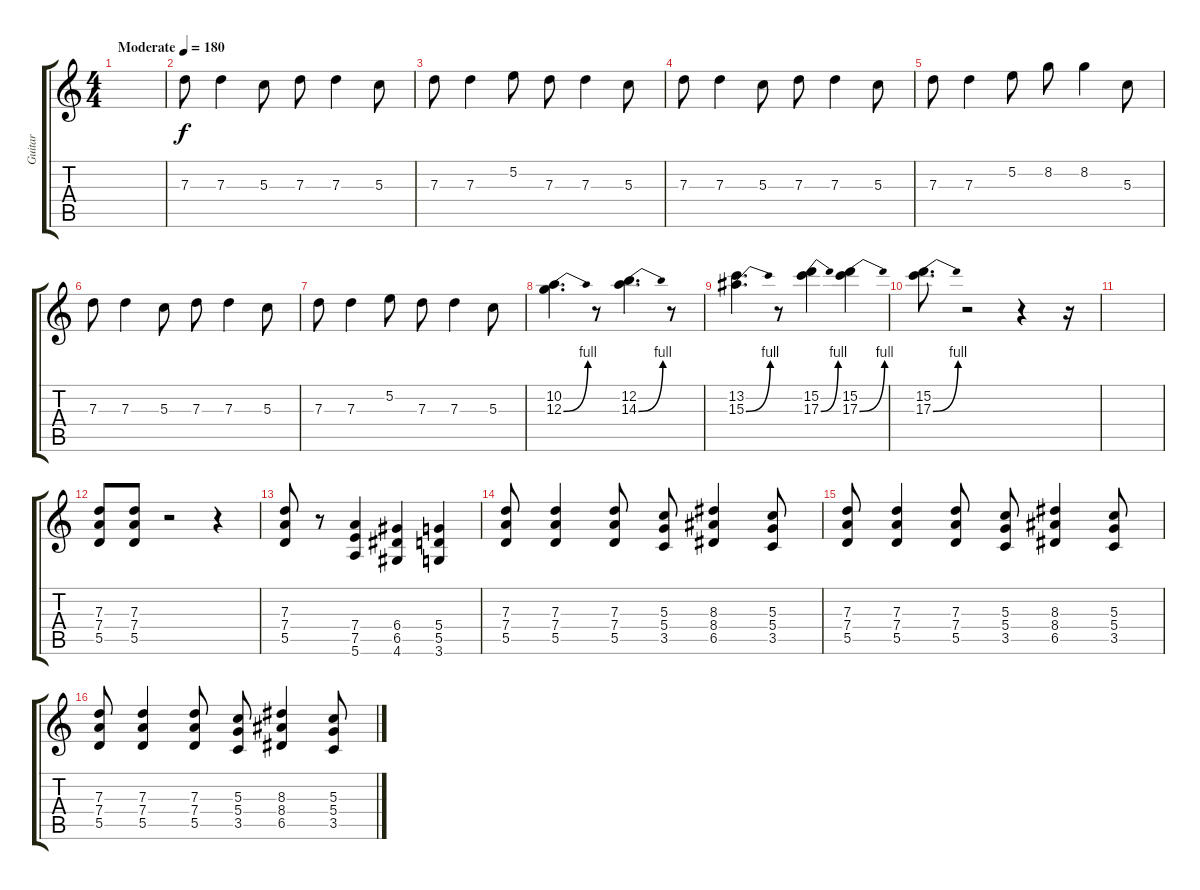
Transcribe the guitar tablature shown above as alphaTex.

\track ("Guitar" "Guitar") {instrument overdrivenguitar}
\staff {score tabs}
\tuning (E4 B3 G3 D3 A2 E2) {hide}
\ts (4 4)
\tempo (180 "Moderate")
\clef g2
\ks c
|
7.3.8 7.3.4 5.3.8 7.3.8 7.3.4 5.3.8 |
7.3.8 7.3.4 5.2.8 7.3.8 7.3.4 5.3.8 |
7.3.8 7.3.4 5.3.8 7.3.8 7.3.4 5.3.8 |
7.3.8 7.3.4 5.2.8 8.2.8 8.2.4 5.3.8 |
7.3.8 7.3.4 5.3.8 7.3.8 7.3.4 5.3.8 |
7.3.8 7.3.4 5.2.8 7.3.8 7.3.4 5.3.8 |
(10.2 12.3{be (bend 0 0 60 4)}).4{d} r.8 (12.2 14.3{be (bend 0 0 60 4)}).4{d} r.8 |
(13.2 15.3{be (bend 0 0 60 4)}).4{d} r.8 (15.2 17.3{be (bend 0 0 60 4)}).4 (15.2 17.3{be (bend 0 0 60 4)}).4 |
(15.2 17.3{be (bend 0 0 60 4)}).8{d} r.2 r.4 r.16 |
|
(7.3 7.4 5.5).8 (7.3 7.4 5.5).8 r.2 r.4 |
(7.3 7.4 5.5).8 r.8 (7.4 7.5 5.6).4 (6.4 6.5 4.6).4 (5.4 5.5 3.6).4 |
(7.3 7.4 5.5).8 (7.3 7.4 5.5).4 (7.3 7.4 5.5).8 (5.3 5.4 3.5).8 (8.3 8.4 6.5).4 (5.3 5.4 3.5).8 |
(7.3 7.4 5.5).8 (7.3 7.4 5.5).4 (7.3 7.4 5.5).8 (5.3 5.4 3.5).8 (8.3 8.4 6.5).4 (5.3 5.4 3.5).8 |
(7.3 7.4 5.5).8 (7.3 7.4 5.5).4 (7.3 7.4 5.5).8 (5.3 5.4 3.5).8 (8.3 8.4 6.5).4 (5.3 5.4 3.5).8
